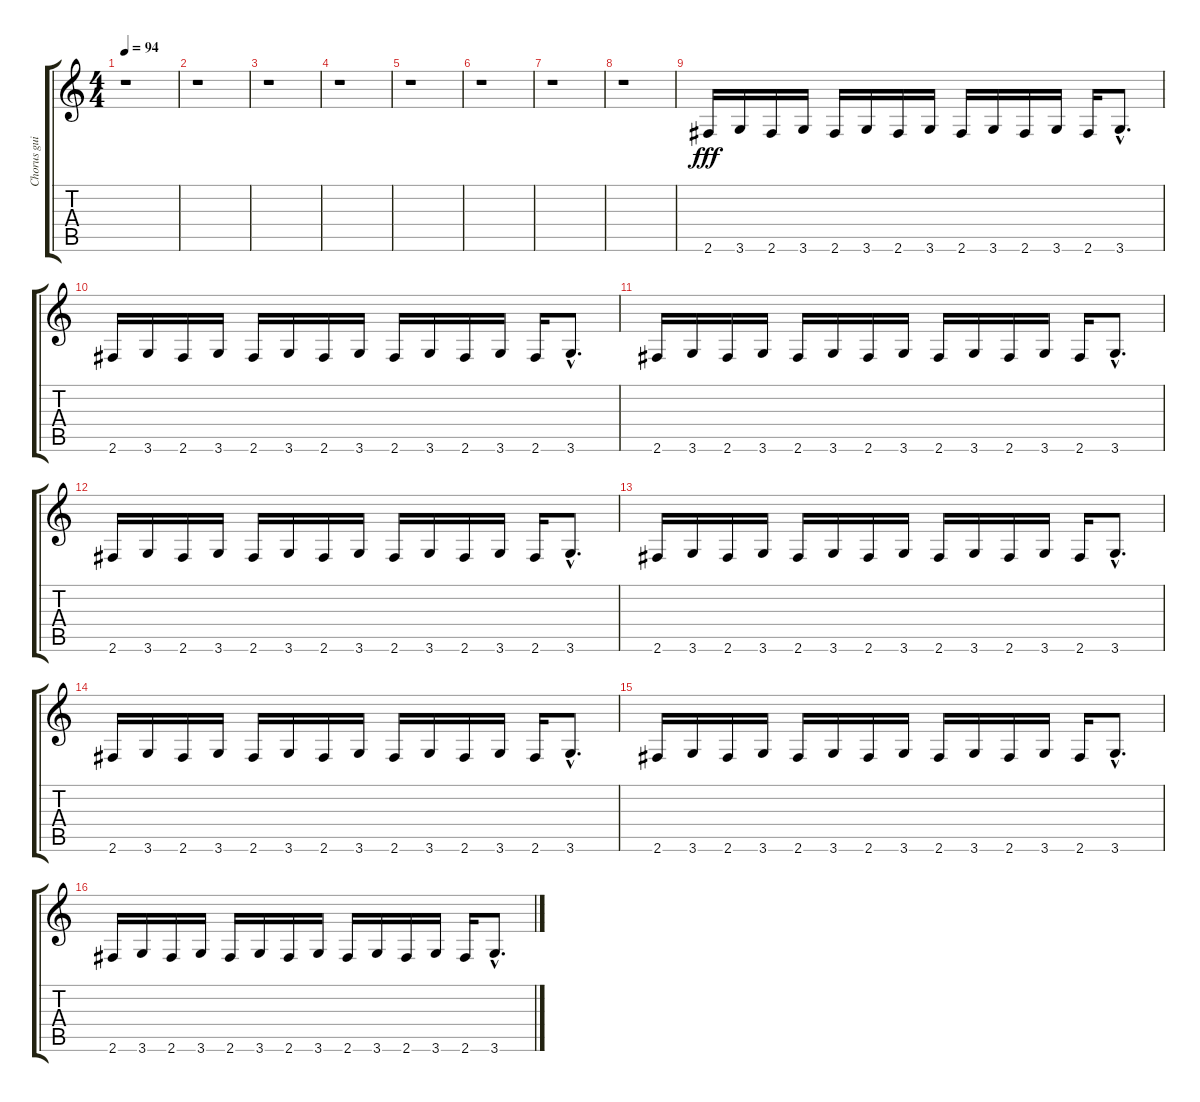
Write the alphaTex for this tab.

\track ("Chorus guitar" "Chorus gui") {instrument overdrivenguitar}
\staff {score tabs}
\tuning (E4 B3 G3 D3 A2 E2) {hide}
\ts (4 4)
\tempo 94
\clef g2
\ks c
r.1{dy fff} |
r.1 |
r.1 |
r.1 |
r.1 |
r.1 |
r.1 |
r.1 |
2.6.16 3.6.16 2.6.16 3.6.16 2.6.16 3.6.16 2.6.16 3.6.16 2.6.16 3.6.16 2.6.16 3.6.16 2.6.16 3.6{hac}.8{d} |
2.6.16 3.6.16 2.6.16 3.6.16 2.6.16 3.6.16 2.6.16 3.6.16 2.6.16 3.6.16 2.6.16 3.6.16 2.6.16 3.6{hac}.8{d} |
2.6.16 3.6.16 2.6.16 3.6.16 2.6.16 3.6.16 2.6.16 3.6.16 2.6.16 3.6.16 2.6.16 3.6.16 2.6.16 3.6{hac}.8{d} |
2.6.16 3.6.16 2.6.16 3.6.16 2.6.16 3.6.16 2.6.16 3.6.16 2.6.16 3.6.16 2.6.16 3.6.16 2.6.16 3.6{hac}.8{d} |
2.6.16 3.6.16 2.6.16 3.6.16 2.6.16 3.6.16 2.6.16 3.6.16 2.6.16 3.6.16 2.6.16 3.6.16 2.6.16 3.6{hac}.8{d} |
2.6.16 3.6.16 2.6.16 3.6.16 2.6.16 3.6.16 2.6.16 3.6.16 2.6.16 3.6.16 2.6.16 3.6.16 2.6.16 3.6{hac}.8{d} |
2.6.16 3.6.16 2.6.16 3.6.16 2.6.16 3.6.16 2.6.16 3.6.16 2.6.16 3.6.16 2.6.16 3.6.16 2.6.16 3.6{hac}.8{d} |
2.6.16 3.6.16 2.6.16 3.6.16 2.6.16 3.6.16 2.6.16 3.6.16 2.6.16 3.6.16 2.6.16 3.6.16 2.6.16 3.6{hac}.8{d}
